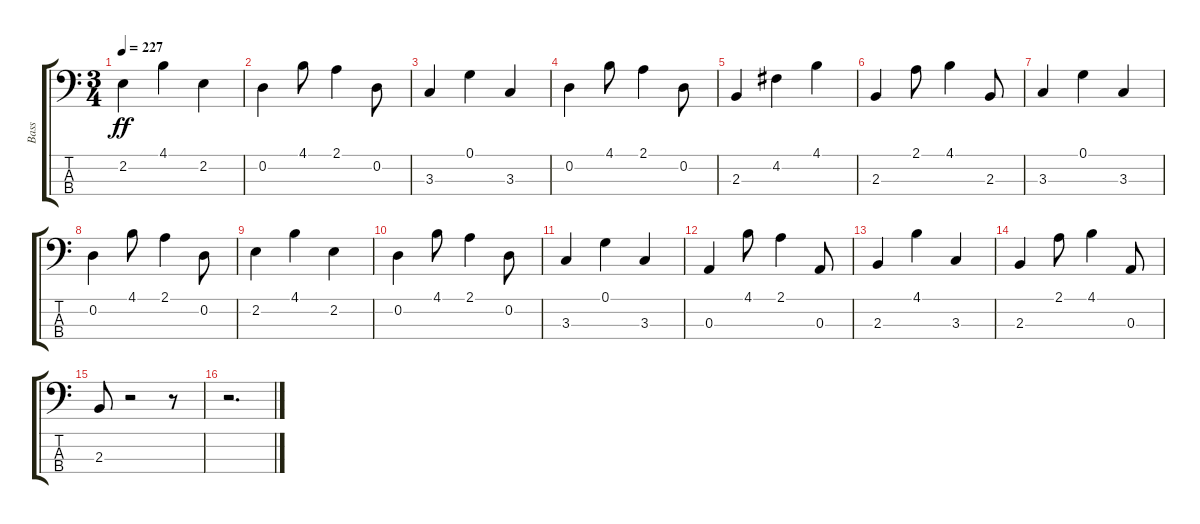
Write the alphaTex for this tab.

\track ("Bass" "Bass") {instrument electricbassfinger}
\staff {score tabs}
\tuning (G2 D2 A1 E1) {hide}
\ts (3 4)
\tempo 227
\clef f4
\ks c
2.2.4{dy ff} 4.1.4 2.2.4 |
0.2.4 4.1.8 2.1.4 0.2.8 |
3.3.4 0.1.4 3.3.4 |
0.2.4 4.1.8 2.1.4 0.2.8 |
2.3.4 4.2.4 4.1.4 |
2.3.4 2.1.8 4.1.4 2.3.8 |
3.3.4 0.1.4 3.3.4 |
0.2.4 4.1.8 2.1.4 0.2.8 |
2.2.4 4.1.4 2.2.4 |
0.2.4 4.1.8 2.1.4 0.2.8 |
3.3.4 0.1.4 3.3.4 |
0.3.4 4.1.8 2.1.4 0.3.8 |
2.3.4 4.1.4 3.3.4 |
2.3.4 2.1.8 4.1.4 0.3.8 |
2.3.8 r.2 r.8 |
r.2{d}
